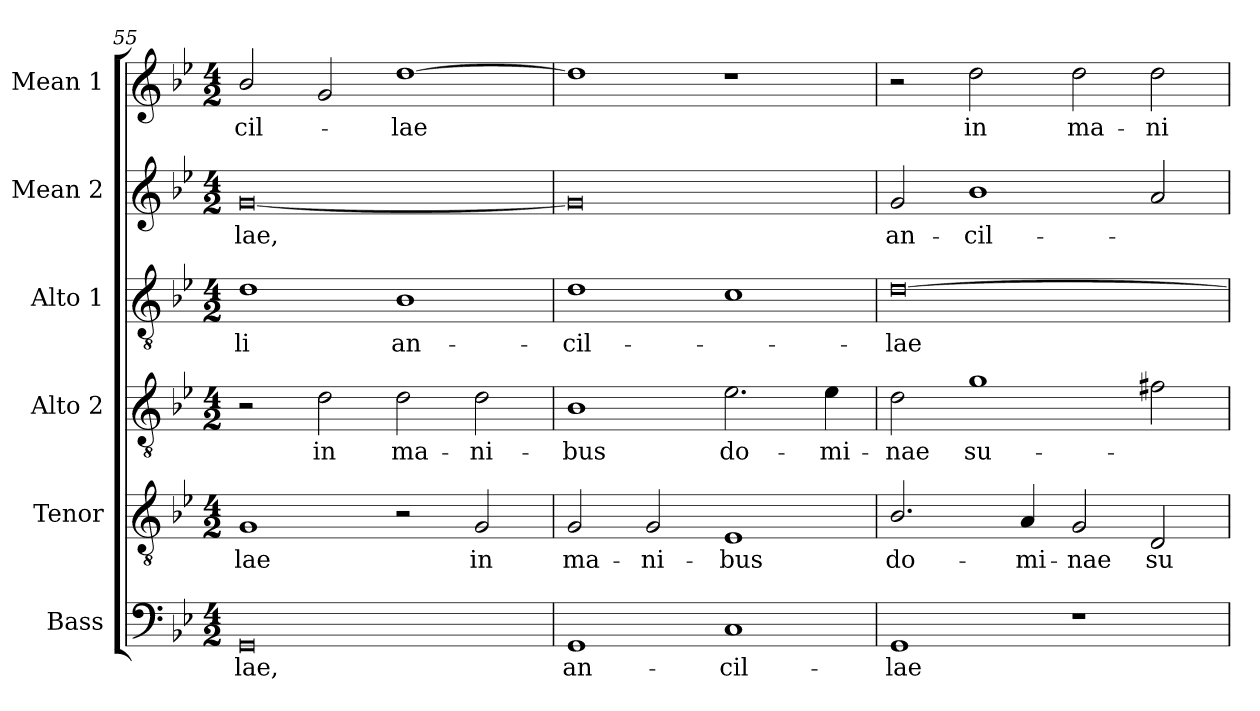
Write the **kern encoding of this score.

**kern	**text	**kern	**text	**kern	**text	**kern	**text	**kern	**text	**kern	**text
*part6	*part6	*part5	*part5	*part4	*part4	*part3	*part3	*part2	*part2	*part1	*part1
*staff6	*staff6	*staff5	*staff5	*staff4	*staff4	*staff3	*staff3	*staff2	*staff2	*staff1	*staff1
*I"Bass	*	*I"Tenor	*	*I"Alto 2	*	*I"Alto 1	*	*I"Mean 2	*	*I"Mean 1	*
*I'B.	*	*I'T.	*	*I'A2.	*	*I'A1	*	*I'M2.	*	*I'M1.	*
*clefF4	*	*clefGv2	*	*clefGv2	*	*clefGv2	*	*clefG2	*	*clefG2	*
*	*	*ITrd7c12	*	*ITrd7c12	*	*ITrd7c12	*	*	*	*	*
*k[b-e-]	*	*k[b-e-]	*	*k[b-e-]	*	*k[b-e-]	*	*k[b-e-]	*	*k[b-e-]	*
*g:	*	*g:	*	*g:	*	*g:	*	*g:	*	*g:	*
*M4/2	*	*M4/2	*	*M4/2	*	*M4/2	*	*M4/2	*	*M4/2	*
=55	=55	=55	=55	=55	=55	=55	=55	=55	=55	=55	=55
!	!LO:LY:b:color=#000000	!	!	!	!	!	!	!	!	!	!
!	!	!	!LO:LY:b:color=#000000	!	!	!	!	!	!	!	!
!	!	!	!	!	!	!	!LO:LY:b:color=#000000	!	!	!	!
!	!	!	!	!	!	!	!	!	!LO:LY:b:color=#000000	!	!
!	!	!	!	!	!	!	!	!	!	!	!LO:LY:b:color=#000000
0GGi	-lae,	1GGi	-lae	2r	.	1Di	-li	[<0gi	-lae,	2b-i/	-cil-
!	!	!	!	!	!LO:LY:b:color=#000000	!	!	!	!	!	!
.	.	.	.	2Di\	in	.	.	.	.	2gi/	.
!	!	!	!	!	!LO:LY:b:color=#000000	!	!	!	!	!	!
!	!	!	!	!	!	!	!LO:LY:b:color=#000000	!	!	!	!
!	!	!	!	!	!	!	!	!	!	!	!LO:LY:b:color=#000000
.	.	2r	.	2Di\	ma-	1BB-i	an-	.	.	[>1ddi	-lae
!	!	!	!LO:LY:b:color=#000000	!	!	!	!	!	!	!	!
!	!	!	!	!	!LO:LY:b:color=#000000	!	!	!	!	!	!
.	.	2GGi/	in	2Di\	-ni-	.	.	.	.	.	.
=56	=56	=56	=56	=56	=56	=56	=56	=56	=56	=56	=56
!	!LO:LY:b:color=#000000	!	!	!	!	!	!	!	!	!	!
!	!	!	!LO:LY:b:color=#000000	!	!	!	!	!	!	!	!
!	!	!	!	!	!LO:LY:b:color=#000000	!	!	!	!	!	!
!	!	!	!	!	!	!	!LO:LY:b:color=#000000	!	!	!	!
1GGi	an-	2GGi/	ma-	1BB-i	-bus	1Di	-cil-	0gi]	.	1ddi]	.
!	!	!	!LO:LY:b:color=#000000	!	!	!	!	!	!	!	!
.	.	2GGi/	-ni-	.	.	.	.	.	.	.	.
!	!LO:LY:b:color=#000000	!	!	!	!	!	!	!	!	!	!
!	!	!	!LO:LY:b:color=#000000	!	!	!	!	!	!	!	!
!	!	!	!	!	!LO:LY:b:color=#000000	!	!	!	!	!	!
1Ci	-cil-	1EE-i	-bus	2.E-i\	do-	1Ci	.	.	.	1r	.
!	!	!	!	!	!LO:LY:b:color=#000000	!	!	!	!	!	!
.	.	.	.	4E-i\	-mi-	.	.	.	.	.	.
=57	=57	=57	=57	=57	=57	=57	=57	=57	=57	=57	=57
!	!LO:LY:b:color=#000000	!	!	!	!	!	!	!	!	!	!
!	!	!	!LO:LY:b:color=#000000	!	!	!	!	!	!	!	!
!	!	!	!	!	!LO:LY:b:color=#000000	!	!	!	!	!	!
!	!	!	!	!	!	!	!LO:LY:b:color=#000000	!	!	!	!
!	!	!	!	!	!	!	!	!	!LO:LY:b:color=#000000	!	!
1GGi	-lae	2.BB-i/	do-	2Di\	-nae	[>0Di	-lae	2gi/	an-	2r	.
!	!	!	!	!	!LO:LY:b:color=#000000	!	!	!	!	!	!
!	!	!	!	!	!	!	!	!	!LO:LY:b:color=#000000	!	!
!	!	!	!	!	!	!	!	!	!	!	!LO:LY:b:color=#000000
.	.	.	.	1Gi	su-	.	.	1b-i	-cil-	2ddi\	in
!	!	!	!LO:LY:b:color=#000000	!	!	!	!	!	!	!	!
.	.	4AAi/	-mi-	.	.	.	.	.	.	.	.
!	!	!	!LO:LY:b:color=#000000	!	!	!	!	!	!	!	!
!	!	!	!	!	!	!	!	!	!	!	!LO:LY:b:color=#000000
1r	.	2GGi/	-nae	.	.	.	.	.	.	2ddi\	ma-
!	!	!	!LO:LY:b:color=#000000	!	!	!	!	!	!	!	!
!	!	!	!	!	!	!	!	!	!	!	!LO:LY:b:color=#000000
.	.	2DDi/	su-	2F#Xi\	.	.	.	2ai/	.	2ddi\	-ni-
=	=	=	=	=	=	=	=	=	=	=	=
*-	*-	*-	*-	*-	*-	*-	*-	*-	*-	*-	*-
